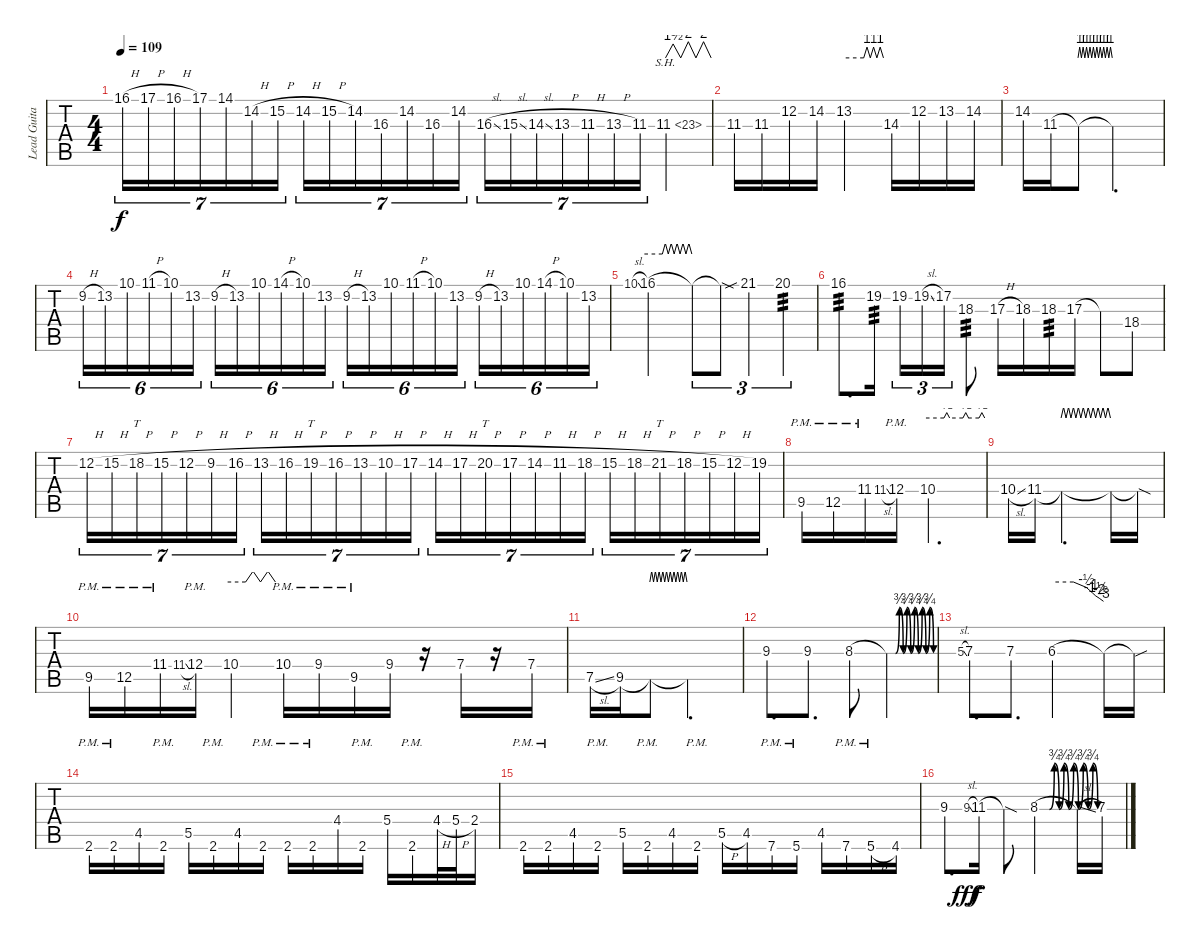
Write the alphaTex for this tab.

\track ("Lead Guitar" "Lead Guita") {instrument distortionguitar}
\staff {tabs}
\tuning (E4 B3 G3 D3 A2 E2) {hide}
\ts (4 4)
\tempo 109
\clef g2
\ks f#minor
16.1{h}.16{tu (7 4) dy f} 17.1{h}.16{tu (7 4)} 16.1{h}.16{tu (7 4)} 17.1.16{tu (7 4)} 14.1.16{tu (7 4)} 14.2{h}.16{tu (7 4)} 15.2{h}.16{tu (7 4)} 14.2{h}.16{tu (7 4)} 15.2{h}.16{tu (7 4)} 14.2.16{tu (7 4)} 16.3.16{tu (7 4)} 14.2.16{tu (7 4)} 16.3.16{tu (7 4)} 14.2.16{tu (7 4)} 16.3{sl}.16{tu (7 4)} 15.3{sl}.16{tu (7 4)} 14.3{sl}.16{tu (7 4)} 13.3{h}.16{tu (7 4)} 11.3{h}.16{tu (7 4)} 13.3{h}.16{tu (7 4)} 11.3.16{tu (7 4)} 11.3{sh 12}.4{tbe (custom default 0 0 10 6 20 0 30 8 40 0 50 8 60 0)} |
11.3.16 11.3.16 12.2.16 14.2.16 13.2.2{tbe (custom default 0 0 30 0 35 4 40 0 45 4 50 0 55 4 60 0)} 14.3.16 12.2.16 13.2.16 14.2.16 |
14.2.16 11.3.16 11.3{t}.8{tbe (custom default 0 0 3 4 6 0 9 4 12 0 15 4 18 0 21 4 24 0 27 4 30 0 33 4 36 0 39 4 42 0 45 4 48 0 51 4 54 0 57 4 60 0)} 11.3{t}.2{d} |
9.2{h}.16{tu (6 4)} 13.2.16{tu (6 4)} 10.1.16{tu (6 4)} 11.1{h}.16{tu (6 4)} 10.1.16{tu (6 4)} 13.2.16{tu (6 4)} 9.2{h}.16{tu (6 4)} 13.2.16{tu (6 4)} 10.1.16{tu (6 4)} 14.1{h}.16{tu (6 4)} 10.1.16{tu (6 4)} 13.2.16{tu (6 4)} 9.2{h}.16{tu (6 4)} 13.2.16{tu (6 4)} 10.1.16{tu (6 4)} 11.1{h}.16{tu (6 4)} 10.1.16{tu (6 4)} 13.2.16{tu (6 4)} 9.2{h}.16{tu (6 4)} 13.2.16{tu (6 4)} 10.1.16{tu (6 4)} 14.1{h}.16{tu (6 4)} 10.1.16{tu (6 4)} 13.2.16{tu (6 4)} |
10.1{sl}.8{gr onbeat} 16.1.2{tbe (custom default 0 0 20 0 24 4 28 0 32 4 36 0 40 4 44 0 48 4 52 0 56 4 60 0)} 16.1{t}.8{tu (3 2)} 16.1{sod t}.8{tu (3 2)} 21.1{sib}.4{tu (3 2)} 20.1.4{tu (3 2) tp 3} |
16.1.8{d tp 3} 19.2.16{tp 3} 19.2.16{tu (3 2)} 19.2{sl}.16{tu (3 2)} 17.2.16{tu (3 2)} 18.3.8{tp 3} 17.3{h}.16 18.3.16 18.3.16{tp 3} 17.3.16 17.3{t}.8 18.4.8 |
12.2{h}.16{tu (7 4)} 15.2{h}.16{tu (7 4)} 18.2{h}.16{tt tu (7 4)} 15.2{h}.16{tu (7 4)} 12.2{h}.16{tu (7 4)} 9.2{h}.16{tu (7 4)} 16.2{h}.16{tu (7 4)} 13.2{h}.16{tu (7 4)} 16.2{h}.16{tu (7 4)} 19.2{h}.16{tt tu (7 4)} 16.2{h}.16{tu (7 4)} 13.2{h}.16{tu (7 4)} 10.2{h}.16{tu (7 4)} 17.2{h}.16{tu (7 4)} 14.2{h}.16{tu (7 4)} 17.2{h}.16{tu (7 4)} 20.2{h}.16{tt tu (7 4)} 17.2{h}.16{tu (7 4)} 14.2{h}.16{tu (7 4)} 11.2{h}.16{tu (7 4)} 18.2{h}.16{tu (7 4)} 15.2{h}.16{tu (7 4)} 18.2{h}.16{tu (7 4)} 21.2{h}.16{tt tu (7 4)} 18.2{h}.16{tu (7 4)} 15.2{h}.16{tu (7 4)} 12.2{h}.16{tu (7 4)} 19.2.16{tu (7 4)} |
9.5{pm}.16 12.5{pm}.16 11.4{pm}.16 11.4{sl}.8{gr onbeat} 12.4{pm}.16 10.4.2{d tbe (custom default 0 0 17 0 20 2 23 0 37 0 40 2 43 0 54 0 57 2 60 0)} |
10.4{sl}.16 11.4.16 11.4{t}.2{d tbe (custom default 0 0 3 4 6 0 9 4 12 0 15 4 18 0 21 4 24 0 27 4 30 0 33 4 36 0 39 4 42 0 45 4 48 0 51 4 54 0 57 4 60 0)} 11.4{t}.16 11.4{sod t}.16 |
9.5{pm}.16 12.5{pm}.16 11.4{pm}.16 11.4{sl}.8{gr onbeat} 12.4{pm}.16 10.4.4{tbe (custom default 0 0 20 0 30 4 40 0 50 4 60 0)} 10.4{pm}.16 9.4{pm}.16 9.5{pm}.16 9.4.16 r.16 7.4.16 r.16 7.4.16 |
7.5{sl}.16 9.5.16 9.5{t}.8{tbe (custom default 0 0 3 4 6 0 9 4 12 0 15 4 18 0 21 4 24 0 27 4 30 0 33 4 36 0 39 4 42 0 45 4 48 0 51 4 54 0 57 4 60 0)} 9.5{t}.2{d} |
9.3.8{d} 9.3.8{d} 8.3.8 8.3{be (custom 0 0 10 0 15 3 20 0 25 3 30 0 35 3 40 0 45 3 50 0 55 3 60 0) t}.2 |
5.3{sl}.8{gr onbeat} 7.3.8{d} 7.3.8{d} 6.3.2{tbe (custom default 0 0 25 0 40 -2 47 -4 51 -6 55 -8 60 -12)} 6.3{t}.16 6.3{sou t}.16 |
2.6{pm}.16{balance 0} 2.6{pm}.16 4.5.16 2.6{pm}.16 5.5.16 2.6{pm}.16 4.5.16 2.6{pm}.16 2.6{pm}.16 2.6{pm}.16 4.4.16 2.6{pm}.16 5.4.16 2.6{pm}.16 4.4{h}.32 5.4{h}.32 2.4.16 |
2.6{pm}.16 2.6{pm}.16 4.5.16 2.6{pm}.16 5.5.16 2.6{pm}.16 4.5.16 2.6{pm}.16 5.5{h}.16 4.5.16 7.6{pm}.16 5.6{pm}.16 4.5.16 7.6{pm}.16 5.6{h pm}.16 4.6.16 |
9.3.8{d balance 8} 9.3{sl}.8{gr onbeat dy fff} 11.3.16{dy f} 11.3{sod t}.8 8.3{be (custom 0 0 10 0 15 3 20 0 25 3 30 0 35 3 40 0 45 3 50 0 55 3 60 0)}.2 8.3{sl t}.16 7.3.16
